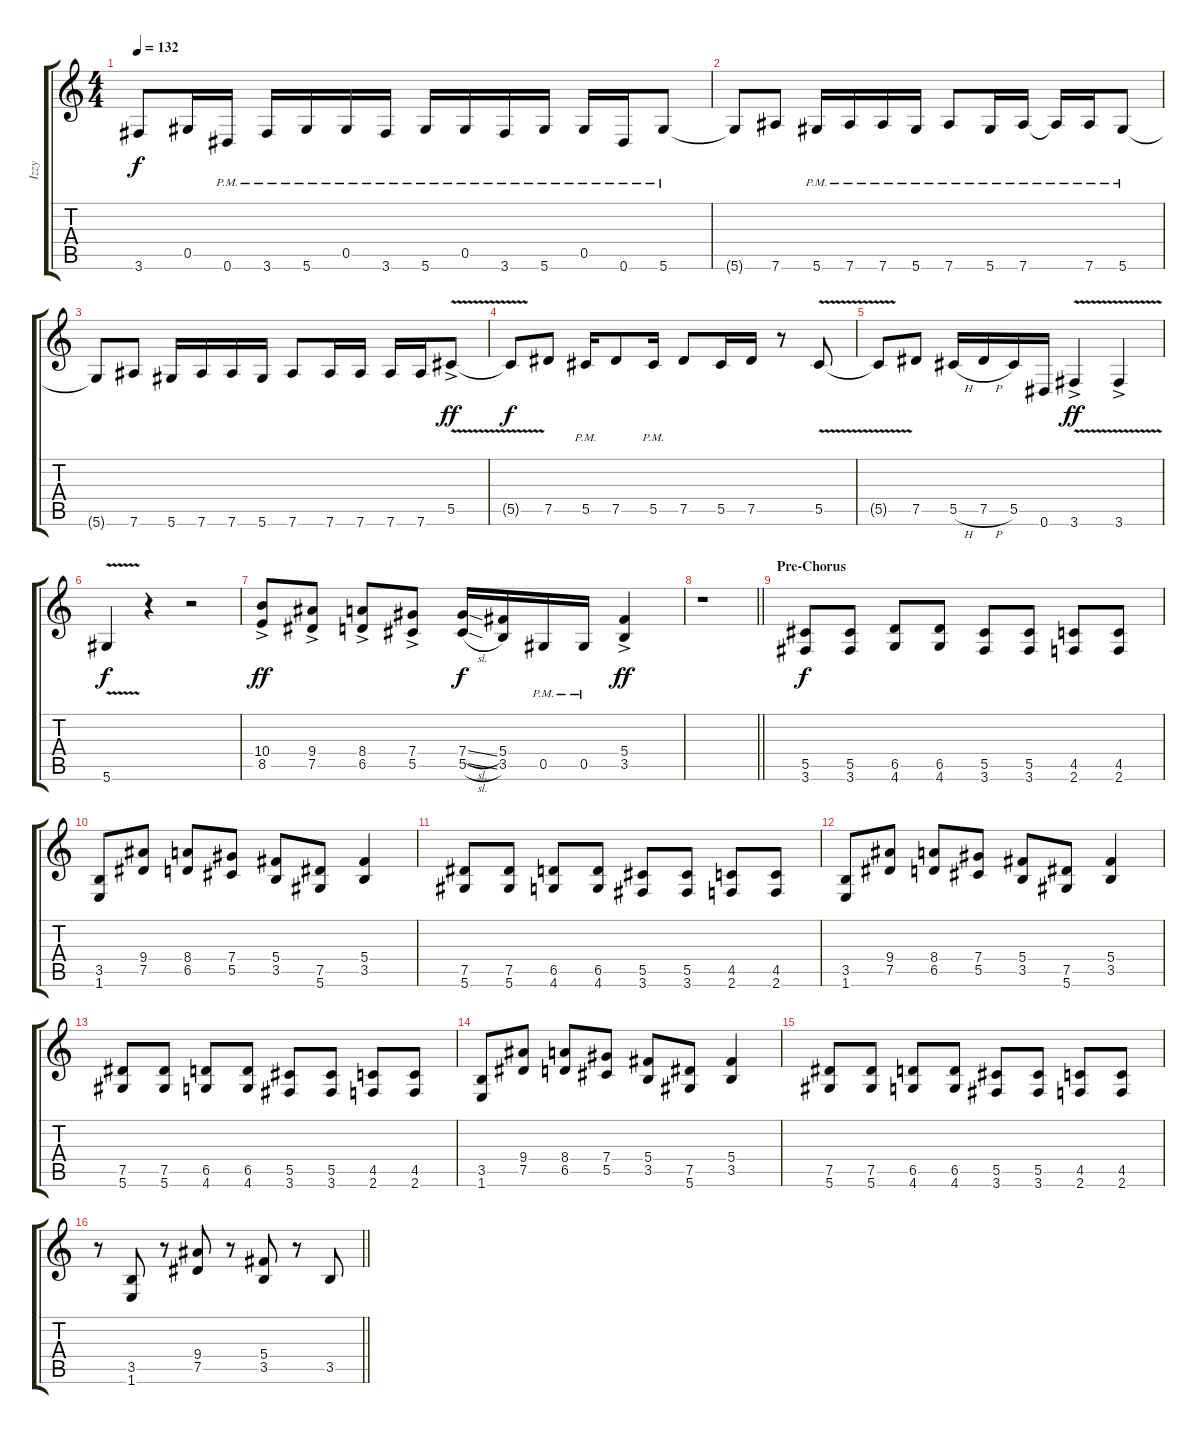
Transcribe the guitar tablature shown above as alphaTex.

\track ("Izzy" "Izzy") {instrument distortionguitar}
\staff {score tabs}
\tuning (Eb4 Bb3 Gb3 Db3 Ab2 Eb2) {hide}
\ts (4 4)
\tempo 132
\clef g2
\ks c
3.6{t}.8{dy f} 0.5.16 0.6{pm}.16 3.6{pm}.16 5.6{pm}.16 0.5{pm}.16 3.6{pm}.16 5.6{pm}.16 0.5{pm}.16 3.6{pm}.16 5.6{pm}.16 0.5{pm}.16 0.6{pm}.16 5.6{pm}.8 |
5.6{t}.8 7.6.8 5.6{pm}.16 7.6{pm}.16 7.6{pm}.16 5.6{pm}.16 7.6{pm}.8 5.6{pm}.16 7.6{pm}.16 7.6{pm t}.16 7.6{pm}.16 5.6{pm}.8 |
5.6{t}.8 7.6.8 5.6.16 7.6.16 7.6.16 5.6.16 7.6.8 7.6.16 7.6.16 7.6.16 7.6.16 5.5{v ac}.8{dy ff} |
5.5{v t}.8{dy f} 7.5.8 5.5{pm}.16 7.5.8 5.5{pm}.16 7.5.8 5.5.16 7.5.16 r.8 5.5{v}.8 |
5.5{v t}.8 7.5.8 5.5{h}.16 7.5{h}.16 5.5.16 0.6.16 3.6{v ac}.4{dy ff} 3.6{v ac}.4 |
5.6{v}.4{dy f} r.4 r.2 |
(10.4{ac} 8.5{ac}).8{dy ff} (9.4{ac} 7.5{ac}).8 (8.4{ac} 6.5{ac}).8 (7.4{ac} 5.5{ac}).8 (7.4{sl} 5.5{sl}).16{dy f} (5.4 3.5).16 0.5{pm}.16 0.5{pm}.16 (5.4{ac} 3.5{ac}).4{dy ff} |
\barLineRight lightlight
r.1 |
\section ("" "Pre-Chorus")
(5.5 3.6).8{dy f} (5.5 3.6).8 (6.5 4.6).8 (6.5 4.6).8 (5.5 3.6).8 (5.5 3.6).8 (4.5 2.6).8 (4.5 2.6).8 |
(3.5 1.6).8 (9.4 7.5).8 (8.4 6.5).8 (7.4 5.5).8 (5.4 3.5).8 (7.5 5.6).8 (5.4 3.5).4 |
(7.5 5.6).8 (7.5 5.6).8 (6.5 4.6).8 (6.5 4.6).8 (5.5 3.6).8 (5.5 3.6).8 (4.5 2.6).8 (4.5 2.6).8 |
(3.5 1.6).8 (9.4 7.5).8 (8.4 6.5).8 (7.4 5.5).8 (5.4 3.5).8 (7.5 5.6).8 (5.4 3.5).4 |
(7.5 5.6).8 (7.5 5.6).8 (6.5 4.6).8 (6.5 4.6).8 (5.5 3.6).8 (5.5 3.6).8 (4.5 2.6).8 (4.5 2.6).8 |
(3.5 1.6).8 (9.4 7.5).8 (8.4 6.5).8 (7.4 5.5).8 (5.4 3.5).8 (7.5 5.6).8 (5.4 3.5).4 |
(7.5 5.6).8 (7.5 5.6).8 (6.5 4.6).8 (6.5 4.6).8 (5.5 3.6).8 (5.5 3.6).8 (4.5 2.6).8 (4.5 2.6).8 |
\barLineRight lightlight
r.8 (3.5 1.6).8 r.8 (9.4 7.5).8 r.8 (5.4 3.5).8 r.8 3.5.8
